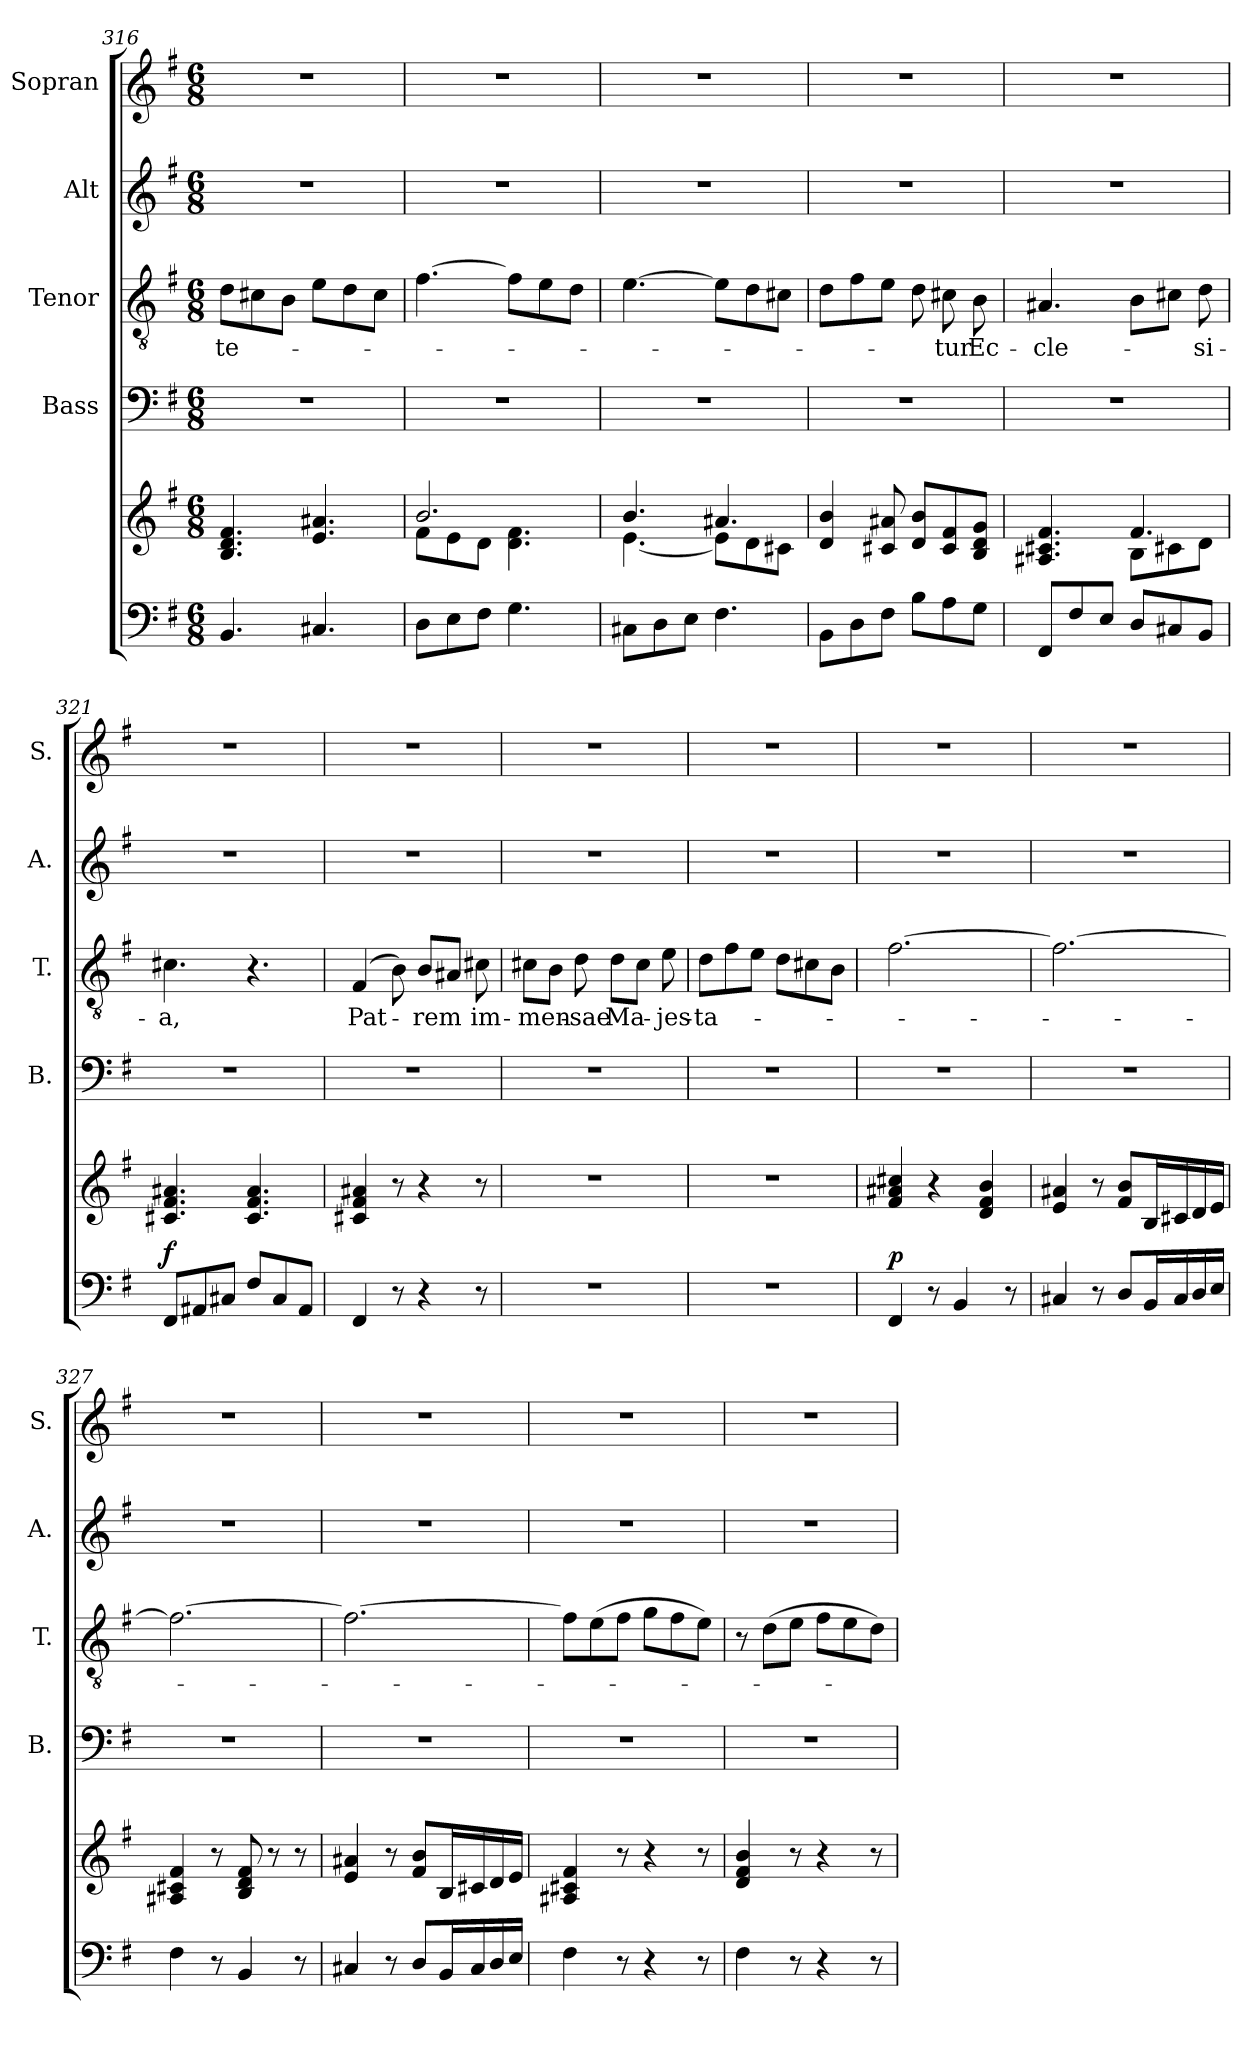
**kern	**kern	**dynam	**kern	**kern	**text	**kern	**kern
*part5	*part5	*part5	*part4	*part3	*part3	*part2	*part1
*staff6	*staff5	*staff5/6	*staff4	*staff3	*staff3	*staff2	*staff1
*	*	*	*I"Bass	*I"Tenor	*	*I"Alt	*I"Sopran
*	*	*	*I'B.	*I'T.	*	*I'A.	*I'S.
*clefF4	*clefG2	*	*clefF4	*clefGv2	*	*clefG2	*clefG2
*k[f#]	*k[f#]	*	*k[f#]	*k[f#]	*	*k[f#]	*k[f#]
*G:	*G:	*	*G:	*G:	*	*G:	*G:
*M6/8	*M6/8	*	*M6/8	*M6/8	*	*M6/8	*M6/8
=316	=316	=316	=316	=316	=316	=316	=316
!	!	!	!	!	!LO:LY:b	!	!
4.BB/	4.B/ 4.d/ 4.f#/	.	2.r	8d\L	-te-	2.r	2.r
.	.	.	.	8c#X\	.	.	.
.	.	.	.	8B\J	.	.	.
4.C#X/	4.e/ 4.a#X/	.	.	8e\L	.	.	.
.	.	.	.	8d\	.	.	.
.	.	.	.	8c#\J	.	.	.
=317	=317	=317	=317	=317	=317	=317	=317
*	*^	*	*	*	*	*	*
8D\L	2.b/	8f#\L	.	2.r	[4.f#\	.	2.r	2.r
8E\	.	8e\	.	.	.	.	.	.
8F#\J	.	8d\J	.	.	.	.	.	.
4.G\	.	4.d\ 4.f#\	.	.	8f#\L]	.	.	.
.	.	.	.	.	8e\	.	.	.
.	.	.	.	.	8d\J	.	.	.
=318	=318	=318	=318	=318	=318	=318	=318	=318
8C#X\L	4.b/	[<4.e\	.	2.r	[4.e\	.	2.r	2.r
8D\	.	.	.	.	.	.	.	.
8E\J	.	.	.	.	.	.	.	.
4.F#\	4.a#X/	8e\L]	.	.	8e\L]	.	.	.
.	.	8d\	.	.	8d\	.	.	.
.	.	8c#X\J	.	.	8c#X\J	.	.	.
*	*v	*v	*	*	*	*	*	*
=319	=319	=319	=319	=319	=319	=319	=319
8BB\L	4d/ 4b/	.	2.r	8d\L	.	2.r	2.r
8D\	.	.	.	8f#\	.	.	.
8F#\J	8c#X/ 8a#X/	.	.	8e\J	.	.	.
8B\L	8d/ 8b/L	.	.	8d\	.	.	.
!	!	!	!	!	!LO:LY:b	!	!
8A\	8c#/ 8f#/	.	.	8c#X\	-tur	.	.
!	!	!	!	!	!LO:LY:b	!	!
8G\J	8B/ 8d/ 8g/J	.	.	8B\	Ec-	.	.
=320	=320	=320	=320	=320	=320	=320	=320
*	*^	*	*	*	*	*	*
!	!	!	!	!	!	!LO:LY:b	!	!
8FF#/L	4.A#X/ 4.c#X/ 4.f#/	4.ryy	.	2.r	4.A#X/	-cle-	2.r	2.r
8F#/	.	.	.	.	.	.	.	.
8E/J	.	.	.	.	.	.	.	.
8D/L	4.f#/	8B\L	.	.	8B\L	.	.	.
8C#X/	.	8c#X\	.	.	8c#X\J	.	.	.
!	!	!	!	!	!	!LO:LY:b	!	!
8BB/J	.	8d\J	.	.	8d\	-si-	.	.
!!LO:LB:g=z
=321	=321	=321	=321	=321	=321	=321	=321	=321
!	!	!	!LO:DY:a=2	!	!	!LO:LY:b	!	!
*	*v	*v	*	*	*	*	*	*
8FF#/L	4.c#X/ 4.f#/ 4.a#X/	f	2.r	4.c#X\	-a,	2.r	2.r
8AA#X/	.	.	.	.	.	.	.
8C#X/J	.	.	.	.	.	.	.
8F#/L	4.c#/ 4.f#/ 4.a#/	.	.	4.r	.	.	.
8C#/	.	.	.	.	.	.	.
8AA#/J	.	.	.	.	.	.	.
=322	=322	=322	=322	=322	=322	=322	=322
!	!	!	!	!	!LO:LY:b	!	!
4FF#/	4c#X/ 4f#/ 4a#X/	.	2.r	(4F#/	Pat-	2.r	2.r
8r	8r	.	.	8B\)	.	.	.
!	!	!	!	!	!LO:LY:b	!	!
4r	4r	.	.	8B/L	-rem	.	.
.	.	.	.	8A#X/J	.	.	.
!	!	!	!	!	!LO:LY:b	!	!
8r	8r	.	.	8c#X\	im-	.	.
=323	=323	=323	=323	=323	=323	=323	=323
!	!	!	!	!	!LO:LY:b	!	!
2.r	2.r	.	2.r	8c#X\L	-men-	2.r	2.r
.	.	.	.	8B\J	.	.	.
!	!	!	!	!	!LO:LY:b	!	!
.	.	.	.	8d\	-sae	.	.
!	!	!	!	!	!LO:LY:b	!	!
.	.	.	.	8d\L	Ma-	.	.
.	.	.	.	8c#\J	.	.	.
!	!	!	!	!	!LO:LY:b	!	!
.	.	.	.	8e\	-jes-	.	.
=324	=324	=324	=324	=324	=324	=324	=324
!	!	!	!	!	!LO:LY:b	!	!
2.r	2.r	.	2.r	8d\L	-ta-	2.r	2.r
.	.	.	.	8f#\	.	.	.
.	.	.	.	8e\J	.	.	.
.	.	.	.	8d\L	.	.	.
.	.	.	.	8c#X\	.	.	.
.	.	.	.	8B\J	.	.	.
=325	=325	=325	=325	=325	=325	=325	=325
!	!	!LO:DY:a=2	!	!	!	!	!
4FF#/	4f#/ 4a#X/ 4cc#X/	p	2.r	[2.f#\	.	2.r	2.r
8r	4r	.	.	.	.	.	.
4BB/	.	.	.	.	.	.	.
.	4d/ 4f#/ 4b/	.	.	.	.	.	.
8r	.	.	.	.	.	.	.
=326	=326	=326	=326	=326	=326	=326	=326
4C#X/	4e/ 4a#X/	.	2.r	2.f#\_	.	2.r	2.r
8r	8r	.	.	.	.	.	.
8D/L	8f#/ 8b/L	.	.	.	.	.	.
16BB/L	16B/L	.	.	.	.	.	.
16C#/	16c#X/	.	.	.	.	.	.
16D/	16d/	.	.	.	.	.	.
16E/JJ	16e/JJ	.	.	.	.	.	.
=327	=327	=327	=327	=327	=327	=327	=327
4F#\	4A#X/ 4c#X/ 4f#/	.	2.r	2.f#\_	.	2.r	2.r
8r	8r	.	.	.	.	.	.
4BB/	8B/ 8d/ 8f#/	.	.	.	.	.	.
.	8r	.	.	.	.	.	.
8r	8r	.	.	.	.	.	.
!!LO:LB:g=z
=328	=328	=328	=328	=328	=328	=328	=328
4C#X/	4e/ 4a#X/	.	2.r	2.f#\_	.	2.r	2.r
8r	8r	.	.	.	.	.	.
8D/L	8f#/ 8b/L	.	.	.	.	.	.
16BB/L	16B/L	.	.	.	.	.	.
16C#/	16c#X/	.	.	.	.	.	.
16D/	16d/	.	.	.	.	.	.
16E/JJ	16e/JJ	.	.	.	.	.	.
=329	=329	=329	=329	=329	=329	=329	=329
4F#\	4A#X/ 4c#X/ 4f#/	.	2.r	8f#\L]	.	2.r	2.r
.	.	.	.	(>8e\	.	.	.
8r	8r	.	.	8f#\J	.	.	.
4r	4r	.	.	8g\L	.	.	.
.	.	.	.	8f#\	.	.	.
8r	8r	.	.	8e\J)	.	.	.
=330	=330	=330	=330	=330	=330	=330	=330
4F#\	4d/ 4f#/ 4b/	.	2.r	8r	.	2.r	2.r
.	.	.	.	(>8d\L	.	.	.
8r	8r	.	.	8e\J	.	.	.
4r	4r	.	.	8f#\L	.	.	.
.	.	.	.	8e\	.	.	.
8r	8r	.	.	8d\J)	.	.	.
=	=	=	=	=	=	=	=
*-	*-	*-	*-	*-	*-	*-	*-
